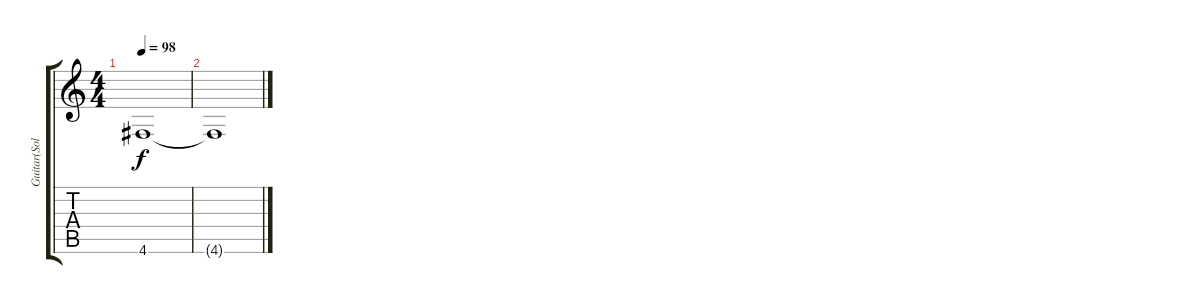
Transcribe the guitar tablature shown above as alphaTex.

\track ("Guitar(Solo) (Slash)" "Guitar(Sol") {instrument distortionguitar}
\staff {score tabs}
\tuning (E4 B3 G3 D3 A2 D2) {hide}
\ts (4 4)
\tempo 98
\clef g2
\ks c
4.6{t}.1{dy f} |
4.6{t}.1
